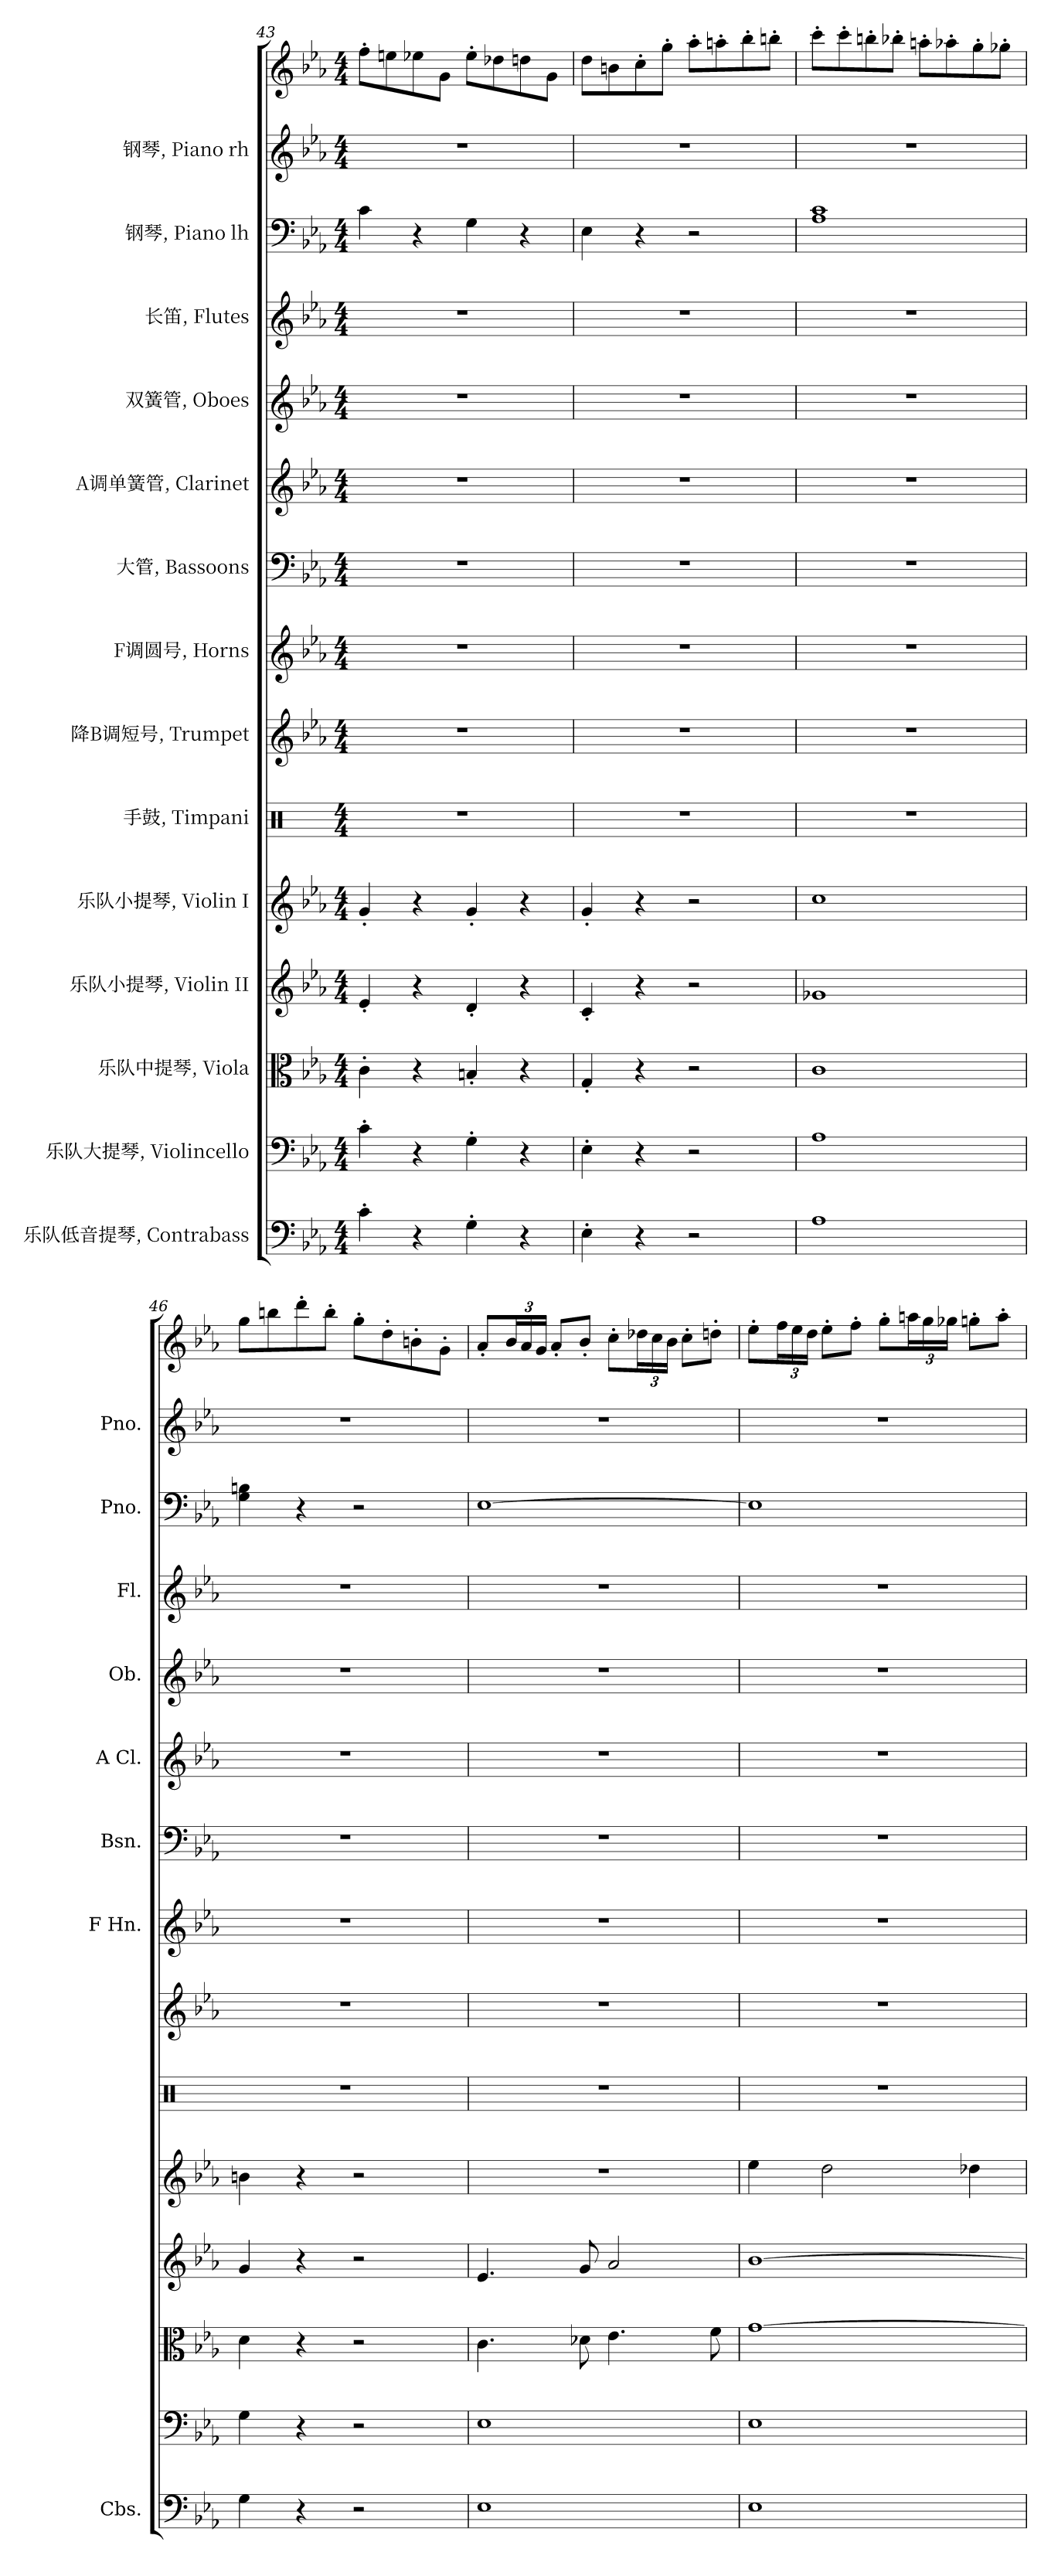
**kern	**kern	**kern	**kern	**kern	**kern	**kern	**kern	**kern	**kern	**kern	**kern	**kern	**kern	**kern
*part14	*part13	*part12	*part11	*part10	*part9	*part8	*part7	*part6	*part5	*part4	*part3	*part2	*part1	*part1
*staff15	*staff14	*staff13	*staff12	*staff11	*staff10	*staff9	*staff8	*staff7	*staff6	*staff5	*staff4	*staff3	*staff2	*staff1
*I"乐队低音提琴, Contrabass	*I"乐队大提琴, Violincello	*I"乐队中提琴, Viola	*I"乐队小提琴, Violin II	*I"乐队小提琴, Violin I	*I"手鼓, Timpani	*I"降B调短号, Trumpet	*I"F调圆号, Horns	*I"大管, Bassoons	*I"A调单簧管, Clarinet	*I"双簧管, Oboes	*I"长笛, Flutes	*I"钢琴, Piano lh	*I"钢琴, Piano rh	*
*I'Cbs.	*	*	*	*	*	*	*I'F Hn.	*I'Bsn.	*I'A Cl.	*I'Ob.	*I'Fl.	*I'Pno.	*I'Pno.	*
*clefF4	*clefF4	*clefC3	*clefG2	*clefG2	*clefX	*clefG2	*clefG2	*clefF4	*clefG2	*clefG2	*clefG2	*clefF4	*clefG2	*clefG2
*ITrd7c12	*	*	*	*	*	*ITrd1c2	*ITrd4c7	*	*ITrd2c3	*	*	*	*	*
*k[b-e-a-]	*k[b-e-a-]	*k[b-e-a-]	*k[b-e-a-]	*k[b-e-a-]	*k[]	*k[b-e-a-d-g-]	*k[b-e-a-d-]	*k[b-e-a-]	*k[]	*k[b-e-a-]	*k[b-e-a-]	*k[b-e-a-]	*k[b-e-a-]	*k[b-e-a-]
*M4/4	*M4/4	*M4/4	*M4/4	*M4/4	*M4/4	*M4/4	*M4/4	*M4/4	*M4/4	*M4/4	*M4/4	*M4/4	*M4/4	*M4/4
=43	=43	=43	=43	=43	=43	=43	=43	=43	=43	=43	=43	=43	=43	=43
4C'\	4c'\	4c'\	4e-'/	4g'/	1r	1r	1r	1r	1r	1r	1r	4c\	1r	8ff'\L
.	.	.	.	.	.	.	.	.	.	.	.	.	.	8een\
4r	4r	4r	4r	4r	.	.	.	.	.	.	.	4r	.	8ee-X\
.	.	.	.	.	.	.	.	.	.	.	.	.	.	8g\J
4GG'\	4G'\	4Bn'/	4d'/	4g'/	.	.	.	.	.	.	.	4G\	.	8ee-'\L
.	.	.	.	.	.	.	.	.	.	.	.	.	.	8dd-X\
4r	4r	4r	4r	4r	.	.	.	.	.	.	.	4r	.	8ddn\
.	.	.	.	.	.	.	.	.	.	.	.	.	.	8g\J
!!LO:PB:g=z
=44	=44	=44	=44	=44	=44	=44	=44	=44	=44	=44	=44	=44	=44	=44
4EE-'\	4E-'\	4G'/	4c'/	4g'/	1r	1r	1r	1r	1r	1r	1r	4E-\	1r	8dd\L
.	.	.	.	.	.	.	.	.	.	.	.	.	.	8bn\
4r	4r	4r	4r	4r	.	.	.	.	.	.	.	4r	.	8cc'\
.	.	.	.	.	.	.	.	.	.	.	.	.	.	8gg'\J
2r	2r	2r	2r	2r	.	.	.	.	.	.	.	2r	.	8aa-'\L
.	.	.	.	.	.	.	.	.	.	.	.	.	.	8aan'\
.	.	.	.	.	.	.	.	.	.	.	.	.	.	8bb-'\
.	.	.	.	.	.	.	.	.	.	.	.	.	.	8bbn'\J
=45	=45	=45	=45	=45	=45	=45	=45	=45	=45	=45	=45	=45	=45	=45
1AA-	1A-	1c	1g-X	1cc	1r	1r	1r	1r	1r	1r	1r	1A- 1c	1r	8ccc'\L
.	.	.	.	.	.	.	.	.	.	.	.	.	.	8ccc'\
.	.	.	.	.	.	.	.	.	.	.	.	.	.	8bbn'\
.	.	.	.	.	.	.	.	.	.	.	.	.	.	8bb-X'\J
.	.	.	.	.	.	.	.	.	.	.	.	.	.	8aan'\L
.	.	.	.	.	.	.	.	.	.	.	.	.	.	8aa-X'\
.	.	.	.	.	.	.	.	.	.	.	.	.	.	8gg'\
.	.	.	.	.	.	.	.	.	.	.	.	.	.	8gg-X'\J
=46	=46	=46	=46	=46	=46	=46	=46	=46	=46	=46	=46	=46	=46	=46
4GG\	4G\	4d\	4g/	4bn\	1r	1r	1r	1r	1r	1r	1r	4G\ 4Bn\	1r	8gg\L
.	.	.	.	.	.	.	.	.	.	.	.	.	.	8bbn\
4r	4r	4r	4r	4r	.	.	.	.	.	.	.	4r	.	8ddd'\
.	.	.	.	.	.	.	.	.	.	.	.	.	.	8bb'\J
2r	2r	2r	2r	2r	.	.	.	.	.	.	.	2r	.	8gg'\L
.	.	.	.	.	.	.	.	.	.	.	.	.	.	8dd'\
.	.	.	.	.	.	.	.	.	.	.	.	.	.	8bn'\
.	.	.	.	.	.	.	.	.	.	.	.	.	.	8g'\J
!!LO:PB:g=z
=47	=47	=47	=47	=47	=47	=47	=47	=47	=47	=47	=47	=47	=47	=47
1EE-	1E-	4.c\	4.e-/	1r	1r	1r	1r	1r	1r	1r	1r	[1E-	1r	8a-'/L
*	*	*	*	*	*	*	*	*	*	*	*	*	*	*Xbrackettup
.	.	.	.	.	.	.	.	.	.	.	.	.	.	24b-/L
.	.	.	.	.	.	.	.	.	.	.	.	.	.	24a-/
.	.	.	.	.	.	.	.	.	.	.	.	.	.	24g/JJ
.	.	.	.	.	.	.	.	.	.	.	.	.	.	8a-'/L
.	.	8d-X\	8g/	.	.	.	.	.	.	.	.	.	.	8b-'/J
.	.	4.e-\	2a-/	.	.	.	.	.	.	.	.	.	.	8cc'\L
.	.	.	.	.	.	.	.	.	.	.	.	.	.	24dd-X\L
.	.	.	.	.	.	.	.	.	.	.	.	.	.	24cc\
.	.	.	.	.	.	.	.	.	.	.	.	.	.	24b-\JJ
.	.	.	.	.	.	.	.	.	.	.	.	.	.	8cc'\L
.	.	8f\	.	.	.	.	.	.	.	.	.	.	.	8ddn'\J
=48	=48	=48	=48	=48	=48	=48	=48	=48	=48	=48	=48	=48	=48	=48
1EE-	1E-	[1g	[1b-	4ee-\	1r	1r	1r	1r	1r	1r	1r	1E-]	1r	8ee-'\L
.	.	.	.	.	.	.	.	.	.	.	.	.	.	24ff\L
.	.	.	.	.	.	.	.	.	.	.	.	.	.	24ee-\
.	.	.	.	.	.	.	.	.	.	.	.	.	.	24dd\JJ
.	.	.	.	2dd\	.	.	.	.	.	.	.	.	.	8ee-'\L
.	.	.	.	.	.	.	.	.	.	.	.	.	.	8ff'\J
.	.	.	.	.	.	.	.	.	.	.	.	.	.	8gg'\L
.	.	.	.	.	.	.	.	.	.	.	.	.	.	24aan\L
.	.	.	.	.	.	.	.	.	.	.	.	.	.	24gg\
.	.	.	.	.	.	.	.	.	.	.	.	.	.	24gg-X\JJ
.	.	.	.	4dd-X\	.	.	.	.	.	.	.	.	.	8ggn'\L
.	.	.	.	.	.	.	.	.	.	.	.	.	.	8aa'\J
=	=	=	=	=	=	=	=	=	=	=	=	=	=	=
*-	*-	*-	*-	*-	*-	*-	*-	*-	*-	*-	*-	*-	*-	*-
